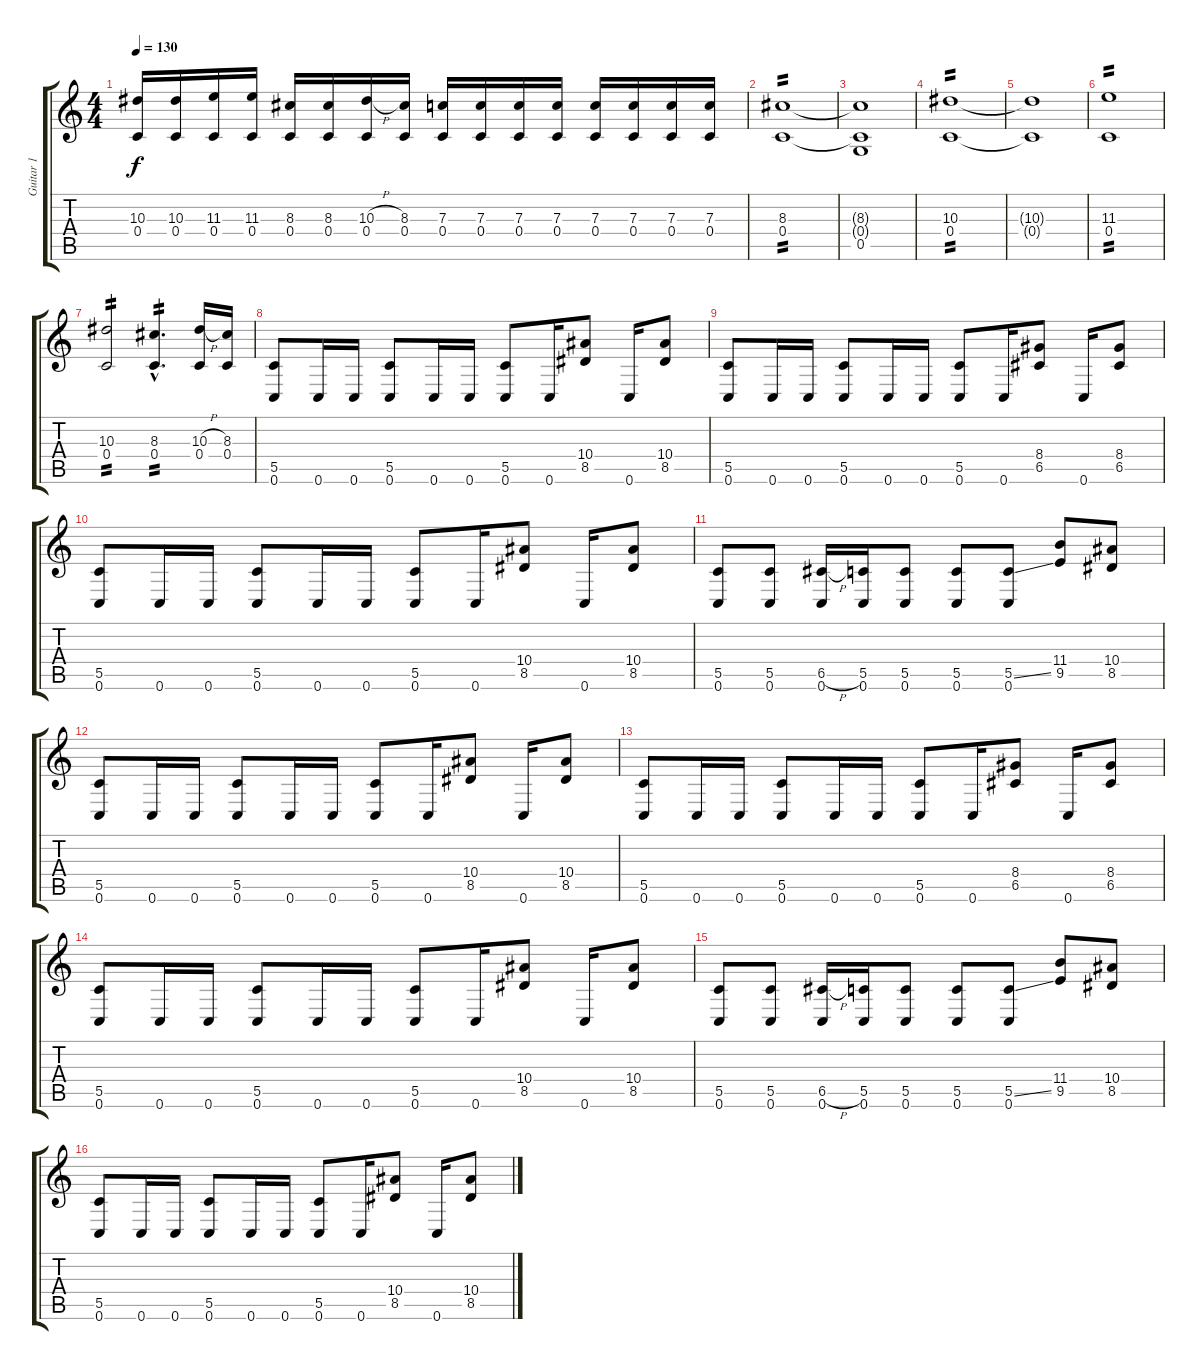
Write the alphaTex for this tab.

\track ("Guitar 1" "Guitar 1") {instrument overdrivenguitar}
\staff {score tabs}
\tuning (D4 A3 F3 C3 G2 C2) {hide}
\ts (4 4)
\tempo 130
\clef g2
\ks c
(10.3 0.4).16{dy f} (10.3 0.4).16 (11.3 0.4).16 (11.3 0.4).16 (8.3 0.4).16 (8.3 0.4).16 (10.3{h} 0.4).16 (8.3 0.4).16 (7.3 0.4).16 (7.3 0.4).16 (7.3 0.4).16 (7.3 0.4).16 (7.3 0.4).16 (7.3 0.4).16 (7.3 0.4).16 (7.3 0.4).16 |
\section ("" "")
(8.3 0.4).1{tp 2} |
(8.3{t} 0.4{t} 0.5).1 |
(10.3 0.4).1{tp 2} |
(10.3{t} 0.4{t}).1 |
(11.3 0.4).1{tp 2} |
(10.3 0.4).2{tp 2} (8.3{hac} 0.4{hac}).4{d tp 2} (10.3{h} 0.4).16 (8.3 0.4).16 |
\section ("" "")
(5.5 0.6).8 0.6.16 0.6.16 (5.5 0.6).8 0.6.16 0.6.16 (5.5 0.6).8 0.6.16 (10.4 8.5).8 0.6.16 (10.4 8.5).8 |
(5.5 0.6).8 0.6.16 0.6.16 (5.5 0.6).8 0.6.16 0.6.16 (5.5 0.6).8 0.6.16 (8.4 6.5).8 0.6.16 (8.4 6.5).8 |
(5.5 0.6).8 0.6.16 0.6.16 (5.5 0.6).8 0.6.16 0.6.16 (5.5 0.6).8 0.6.16 (10.4 8.5).8 0.6.16 (10.4 8.5).8 |
(5.5 0.6).8 (5.5 0.6).8 (6.5{h} 0.6).16 (5.5 0.6).16 (5.5 0.6).8 (5.5 0.6).8 (5.5{ss} 0.6).8 (11.4 9.5).8 (10.4 8.5).8 |
(5.5 0.6).8 0.6.16 0.6.16 (5.5 0.6).8 0.6.16 0.6.16 (5.5 0.6).8 0.6.16 (10.4 8.5).8 0.6.16 (10.4 8.5).8 |
(5.5 0.6).8 0.6.16 0.6.16 (5.5 0.6).8 0.6.16 0.6.16 (5.5 0.6).8 0.6.16 (8.4 6.5).8 0.6.16 (8.4 6.5).8 |
(5.5 0.6).8 0.6.16 0.6.16 (5.5 0.6).8 0.6.16 0.6.16 (5.5 0.6).8 0.6.16 (10.4 8.5).8 0.6.16 (10.4 8.5).8 |
(5.5 0.6).8 (5.5 0.6).8 (6.5{h} 0.6).16 (5.5 0.6).16 (5.5 0.6).8 (5.5 0.6).8 (5.5{ss} 0.6).8 (11.4 9.5).8 (10.4 8.5).8 |
(5.5 0.6).8 0.6.16 0.6.16 (5.5 0.6).8 0.6.16 0.6.16 (5.5 0.6).8 0.6.16 (10.4 8.5).8 0.6.16 (10.4 8.5).8
